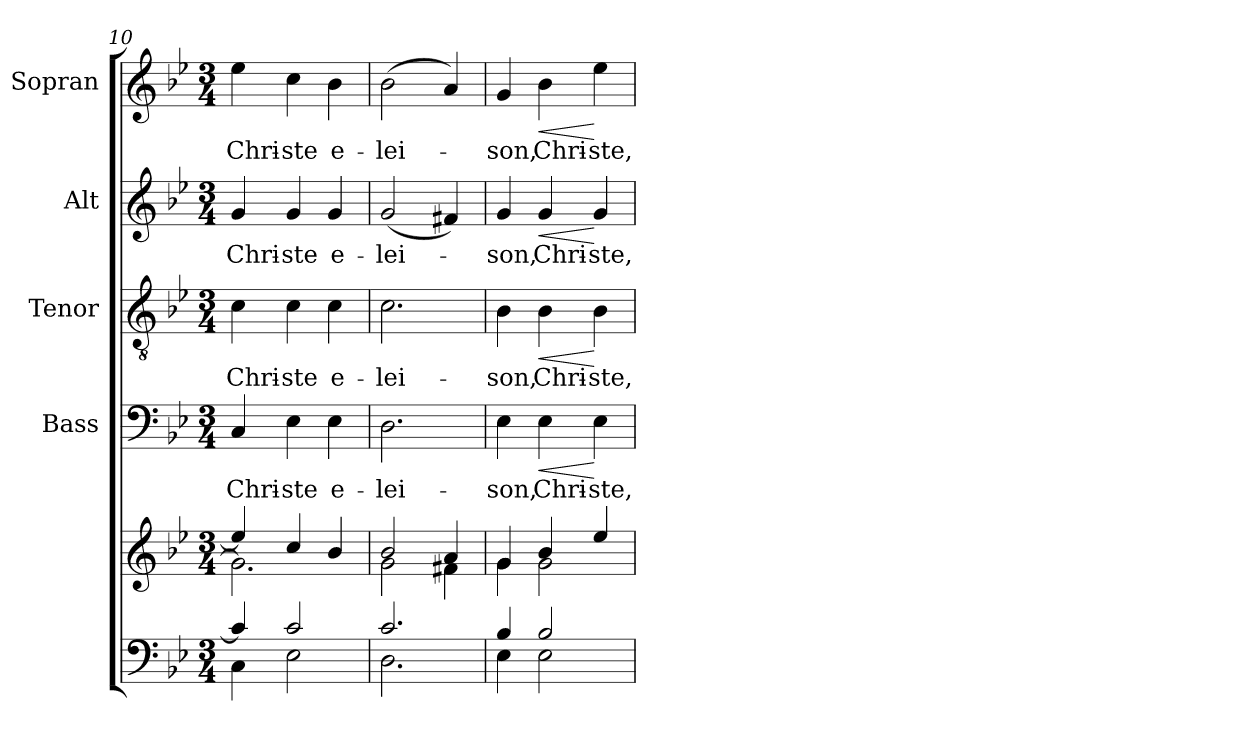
**kern	**kern	**kern	**text	**dynam	**kern	**text	**dynam	**kern	**text	**dynam	**kern	**text	**dynam
*part5	*part5	*part4	*part4	*part4	*part3	*part3	*part3	*part2	*part2	*part2	*part1	*part1	*part1
*staff6	*staff5	*staff4	*staff4	*staff4	*staff3	*staff3	*staff3	*staff2	*staff2	*staff2	*staff1	*staff1	*staff1
*	*	*I"Bass	*	*	*I"Tenor	*	*	*I"Alt	*	*	*I"Sopran	*	*
*	*	*I'B.	*	*	*I'T.	*	*	*I'A.	*	*	*I'S.	*	*
*clefF4	*clefG2	*clefF4	*	*	*clefGv2	*	*	*clefG2	*	*	*clefG2	*	*
*k[b-e-]	*k[b-e-]	*k[b-e-]	*	*	*k[b-e-]	*	*	*k[b-e-]	*	*	*k[b-e-]	*	*
*B-:	*B-:	*B-:	*	*	*B-:	*	*	*B-:	*	*	*B-:	*	*
*M3/4	*M3/4	*M3/4	*	*	*M3/4	*	*	*M3/4	*	*	*M3/4	*	*
=10	=10	=10	=10	=10	=10	=10	=10	=10	=10	=10	=10	=10	=10
*^	*^	*	*	*	*	*	*	*	*	*	*	*	*
!	!	!	!	!	!LO:LY:b	!	!	!LO:LY:b	!	!	!LO:LY:b	!	!	!LO:LY:b	!
4c/]	4C\	4ee-/]	2.g\]	4C/	Chri-	.	4c\	Chri-	.	4g/	Chri-	.	4ee-\	Chri-	.
!	!	!	!	!	!LO:LY:b	!	!	!LO:LY:b	!	!	!LO:LY:b	!	!	!LO:LY:b	!
2c/	2E-\	4cc/	.	4E-\	-ste	.	4c\	-ste	.	4g/	-ste	.	4cc\	-ste	.
!	!	!	!	!	!LO:LY:b	!	!	!LO:LY:b	!	!	!LO:LY:b	!	!	!LO:LY:b	!
.	.	4b-/	.	4E-\	e-	.	4c\	e-	.	4g/	e-	.	4b-\	e-	.
=11	=11	=11	=11	=11	=11	=11	=11	=11	=11	=11	=11	=11	=11	=11	=11
!	!	!	!	!	!LO:LY:b	!	!	!LO:LY:b	!	!	!LO:LY:b	!	!	!LO:LY:b	!
2.c/	2.D\	2b-/	2g\	2.D\	-lei-	.	2.c\	-lei-	.	(<2g/	-lei-	.	(>2b-\	-lei-	.
.	.	4a/	4f#X\	.	.	.	.	.	.	4f#X/)	.	.	4a/)	.	.
=12	=12	=12	=12	=12	=12	=12	=12	=12	=12	=12	=12	=12	=12	=12	=12
!	!	!	!	!	!LO:LY:b	!	!	!LO:LY:b	!	!	!LO:LY:b	!	!	!LO:LY:b	!
4B-/	4E-\	4g/	4g\	4E-\	-son,	.	4B-\	-son,	.	4g/	-son,	.	4g/	-son,	.
!	!	!	!	!	!LO:LY:b	!LO:HP:b	!	!LO:LY:b	!LO:HP:b	!	!LO:LY:b	!LO:HP:b	!	!LO:LY:b	!LO:HP:b
2B-/	2E-\	4b-/	2g\	4E-\	Chri-	<	4B-\	Chri-	<	4g/	Chri-	<	4b-\	Chri-	<
!	!	!	!	!	!LO:LY:b	!	!	!LO:LY:b	!	!	!LO:LY:b	!	!	!LO:LY:b	!
.	.	4ee-/	.	4E-\	-ste,	[	4B-\	-ste,	[	4g/	-ste,	[	4ee-\	-ste,	[
*v	*v	*	*	*	*	*	*	*	*	*	*	*	*	*	*
*	*v	*v	*	*	*	*	*	*	*	*	*	*	*	*
=	=	=	=	=	=	=	=	=	=	=	=	=	=
*-	*-	*-	*-	*-	*-	*-	*-	*-	*-	*-	*-	*-	*-
